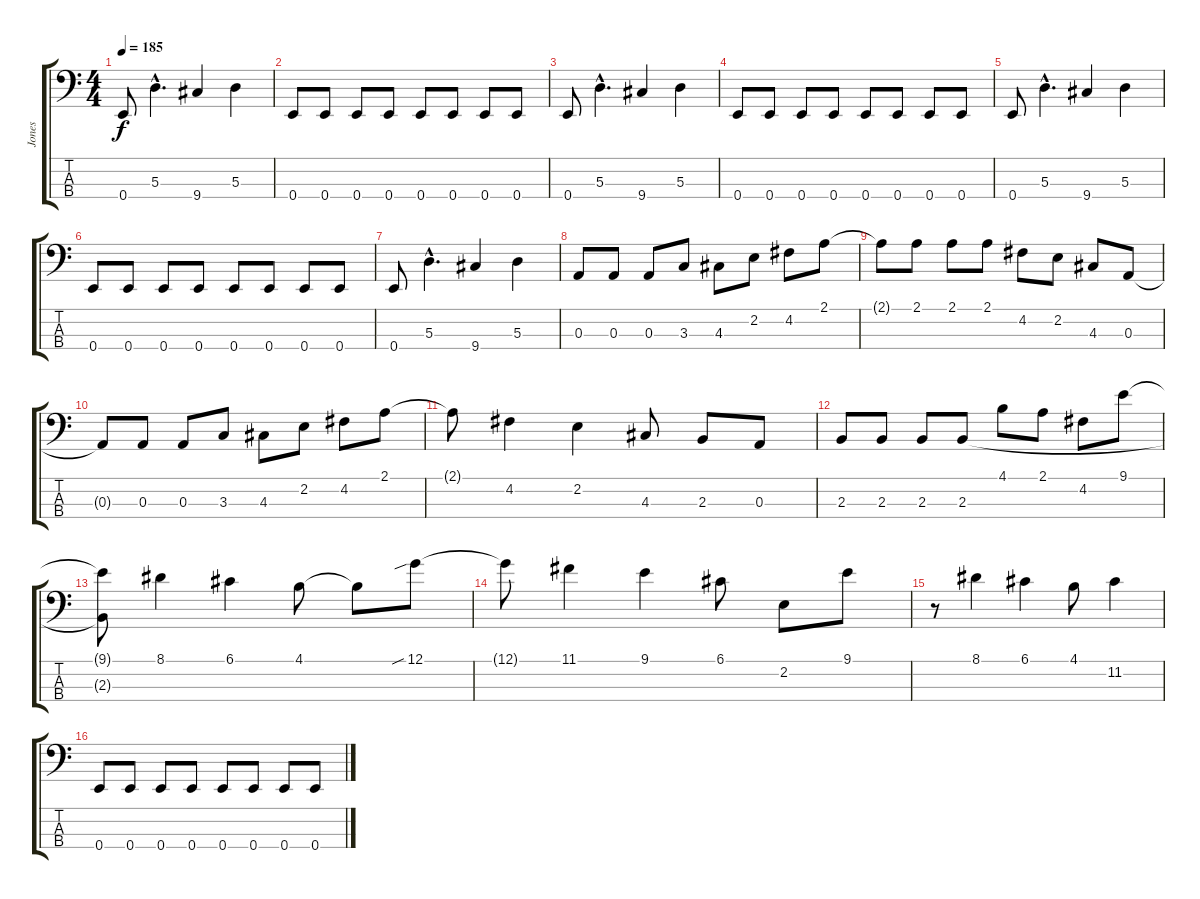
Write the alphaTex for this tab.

\track ("Jones" "Jones") {instrument electricbassfinger}
\staff {score tabs}
\tuning (G2 D2 A1 E1) {hide}
\ts (4 4)
\tempo 185
\clef f4
\ks c
0.4.8{dy f} 5.3{hac}.4{d} 9.4.4 5.3.4 |
0.4.8 0.4.8 0.4.8 0.4.8 0.4.8 0.4.8 0.4.8 0.4.8 |
0.4.8 5.3{hac}.4{d} 9.4.4 5.3.4 |
0.4.8 0.4.8 0.4.8 0.4.8 0.4.8 0.4.8 0.4.8 0.4.8 |
0.4.8 5.3{hac}.4{d} 9.4.4 5.3.4 |
0.4.8 0.4.8 0.4.8 0.4.8 0.4.8 0.4.8 0.4.8 0.4.8 |
0.4.8 5.3{hac}.4{d} 9.4.4 5.3.4 |
0.3.8 0.3.8 0.3.8 3.3.8 4.3.8 2.2.8 4.2.8 2.1.8 |
2.1{t}.8 2.1.8 2.1.8 2.1.8 4.2.8 2.2.8 4.3.8 0.3.8 |
0.3{t}.8 0.3.8 0.3.8 3.3.8 4.3.8 2.2.8 4.2.8 2.1.8 |
2.1{t}.8 4.2.4 2.2.4 4.3.8 2.3.8 0.3.8 |
2.3.8 2.3.8 2.3.8 2.3.8 4.1.8 2.1.8 4.2.8 9.1.8 |
(9.1{t} 2.3{t}).8 8.1.4 6.1.4 4.1.8 4.1{t}.8 12.1{sib}.8 |
12.1{t}.8 11.1.4 9.1.4 6.1.8 2.2.8 9.1.8 |
r.8 8.1.4 6.1.4 4.1.8 11.2.4 |
0.4.8 0.4.8 0.4.8 0.4.8 0.4.8 0.4.8 0.4.8 0.4.8
